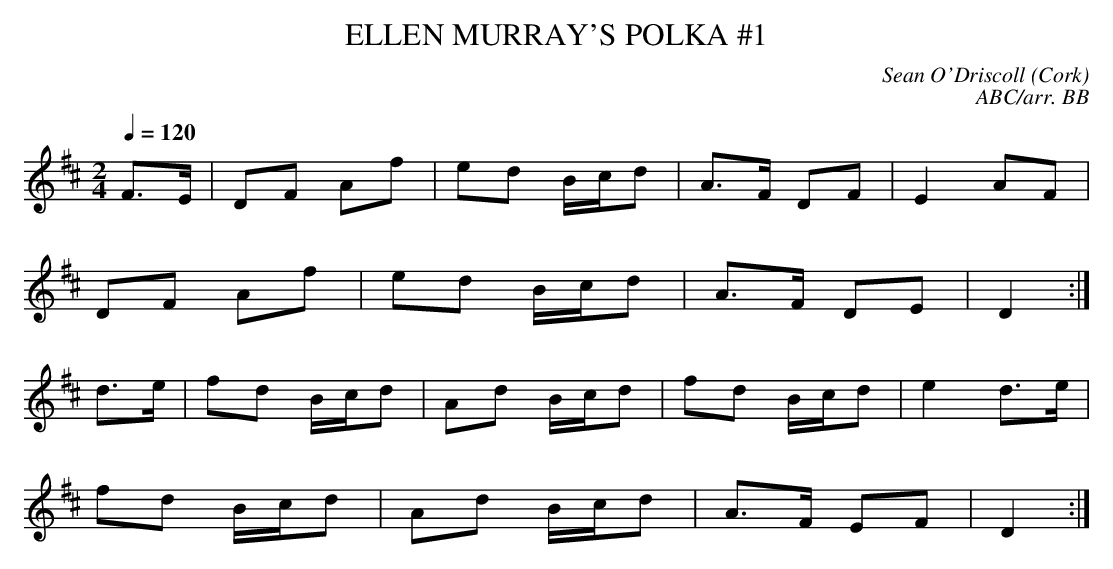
X:1
T:ELLEN MURRAY'S POLKA #1
C:Sean O'Driscoll (Cork)
C:ABC/arr. BB
Q:1/4=120
L:1/8
M:2/4
K:D
F>E|DF Af|ed B/c/d|A>F DF|E2 AF|
DF Af|ed B/c/d|A>F DE|D2 :|
d>e|fd B/c/d|Ad B/c/d|fd B/c/d|e2 d>e|
fd B/c/d|Ad B/c/d|A>F EF|D2 :|
